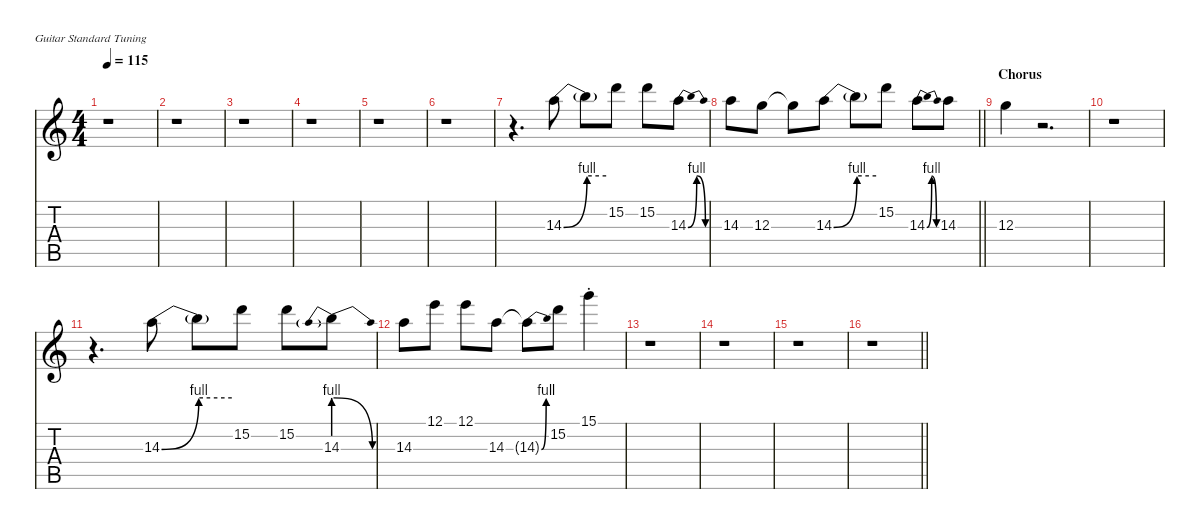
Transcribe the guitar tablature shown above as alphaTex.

\defaultSystemsLayout 4
\hideDynamics
\bracketExtendMode nobrackets
\singleTrackTrackNamePolicy hidden
\multiTrackTrackNamePolicy hidden
\otherSystemsTrackNameOrientation horizontal
\track ("Guitar 2 Left" "od.guit.") {defaultSystemsLayout 8 instrument overdrivenguitar}
\staff {score tabs}
\tuning (E4 B3 G3 D3 A2 E2)
\ts (4 4)
\tempo 115
\clef g2
\ks c
r.1{dy f} |
r.1 |
r.1 |
r.1 |
r.1 |
r.1 |
r.4{d} 14.3{be (bend 0 0 60 4)}.8 14.3{be (hold 0 4 60 4) t}.8 15.2.8 15.2.8 14.3{be (bendrelease 0 0 9.999999599999999 4 45 4 60 0)}.8 |
\barLineRight lightlight
14.3.8 12.3.8 12.3{t}.8 14.3{be (bend 0 0 60 4)}.8 14.3{be (hold 0 4 60 4) t}.8 15.2.8 14.3{be (bendrelease 0 0 9.999999599999999 4 51 4 60 0)}.8 14.3.8 |
\section ("" "Chorus")
12.3.4 r.2{d} |
r.1 |
r.4{d} 14.3{be (bend 0 0 60 4)}.8 14.3{be (hold 0 4 60 4) t}.8 15.2.8 15.2.8 14.3{be (prebendrelease 0 4 60 0)}.8 |
14.3.8 12.1.8 12.1.8 14.3.8 14.3{be (bend 0 0 15 4) t}.8 15.2.8 15.1{st}.4 |
r.1 |
r.1 |
r.1 |
\barLineRight lightlight
r.1
